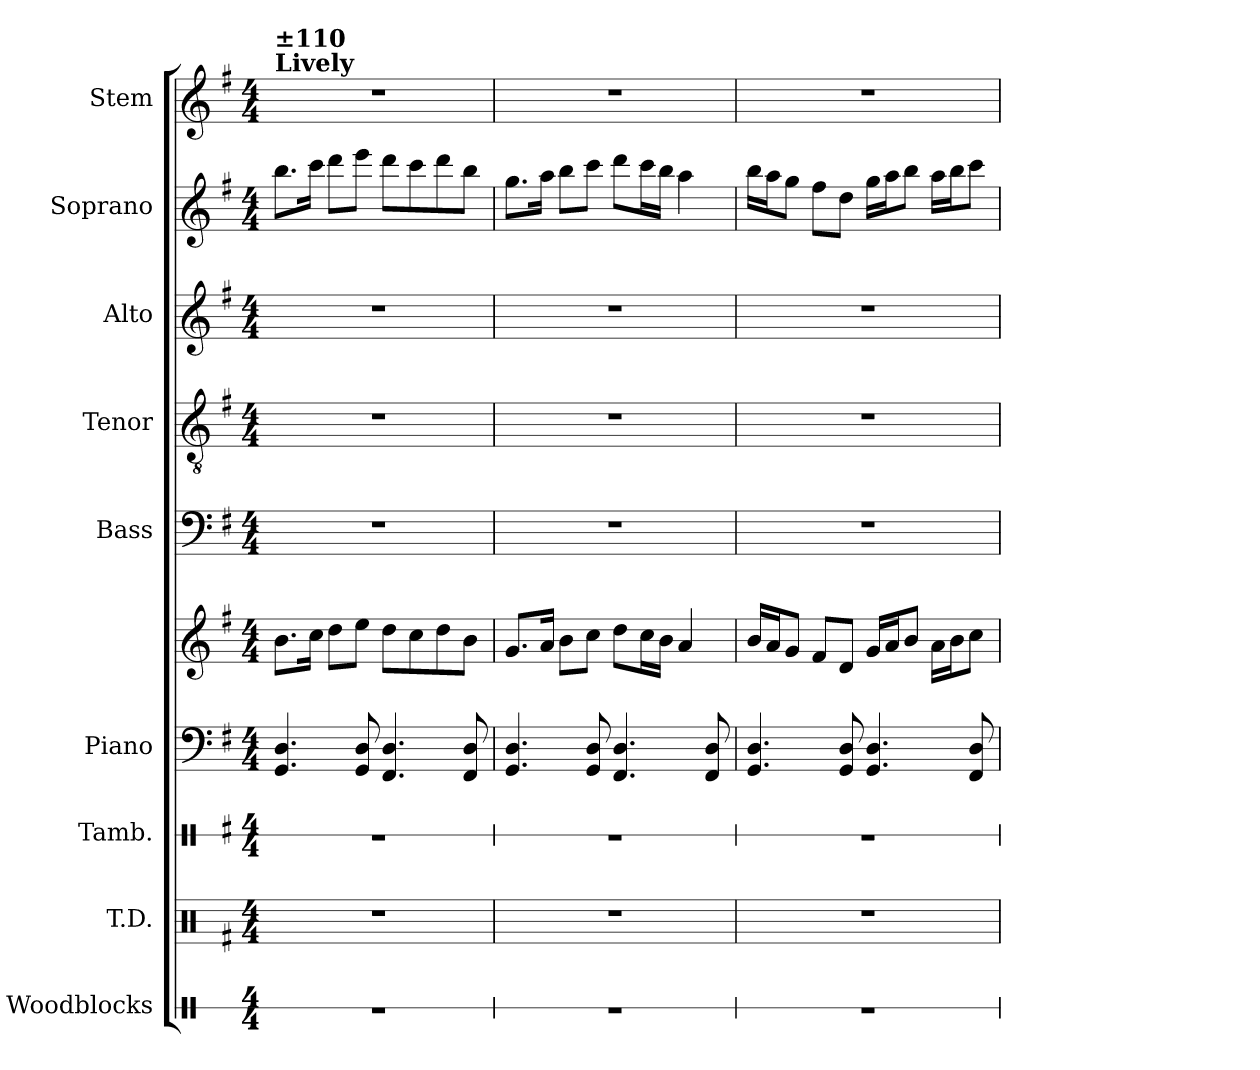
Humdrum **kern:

**kern	**kern	**kern	**kern	**kern	**kern	**kern	**kern	**kern	**kern
*part9	*part8	*part7	*part6	*part6	*part5	*part4	*part3	*part2	*part1
*staff10	*staff9	*staff8	*staff7	*staff6	*staff5	*staff4	*staff3	*staff2	*staff1
*I"Woodblocks	*I"T.D.	*I"Tamb.	*I"Piano	*	*I"Bass	*I"Tenor	*I"Alto	*I"Soprano	*I"Stem
*I'Wd. Bl.	*I'T.D.	*I'Tamb.	*I'Pno	*	*I'B	*I'T.	*I'A.	*I'S	*
*stria1	*	*stria1	*	*	*	*	*	*	*
*clefX	*clefX	*clefX	*clefF4	*clefG2	*clefF4	*clefGv2	*clefG2	*clefG2	*clefG2
*k[]	*k[f#]	*k[f#]	*k[f#]	*k[f#]	*k[f#]	*k[f#]	*k[f#]	*k[f#]	*k[f#]
*M4/4	*M4/4	*M4/4	*M4/4	*M4/4	*M4/4	*M4/4	*M4/4	*M4/4	*M4/4
=1	=1	=1	=1	=1	=1	=1	=1	=1	=1
!	!	!	!	!	!	!	!	!	!LO:TX:a:B:t=Lively
!	!	!	!	!	!	!	!	!	!LO:TX:a:B:t=±110
1r	1r	1r	4.GG/ 4.D/	8.b\L	1r	1r	1r	8.bb!\L	1r
.	.	.	.	16cc\Jk	.	.	.	16ccc!\Jk	.
.	.	.	.	8dd\L	.	.	.	8ddd!\L	.
.	.	.	8GG/ 8D/	8ee\J	.	.	.	8eee!\J	.
.	.	.	4.FF#/ 4.D/	8dd\L	.	.	.	8ddd!\L	.
.	.	.	.	8cc\	.	.	.	8ccc!\	.
.	.	.	.	8dd\	.	.	.	8ddd!\	.
.	.	.	8FF#/ 8D/	8b\J	.	.	.	8bb!\J	.
=2	=2	=2	=2	=2	=2	=2	=2	=2	=2
1r	1r	1r	4.GG/ 4.D/	8.g/L	1r	1r	1r	8.gg!\L	1r
.	.	.	.	16a/Jk	.	.	.	16aa!\Jk	.
.	.	.	.	8b\L	.	.	.	8bb!\L	.
.	.	.	8GG/ 8D/	8cc\J	.	.	.	8ccc!\J	.
.	.	.	4.FF#/ 4.D/	8dd\L	.	.	.	8ddd!\L	.
.	.	.	.	16cc\L	.	.	.	16ccc!\L	.
.	.	.	.	16b\JJ	.	.	.	16bb!\JJ	.
.	.	.	.	4a/	.	.	.	4aa!\	.
.	.	.	8FF#/ 8D/	.	.	.	.	.	.
=3	=3	=3	=3	=3	=3	=3	=3	=3	=3
1r	1r	1r	4.GG/ 4.D/	16b/LL	1r	1r	1r	16bb!\LL	1r
.	.	.	.	16a/J	.	.	.	16aa!\J	.
.	.	.	.	8g/J	.	.	.	8gg!\J	.
.	.	.	.	8f#/L	.	.	.	8ff#!\L	.
.	.	.	8GG/ 8D/	8d/J	.	.	.	8dd!\J	.
.	.	.	4.GG/ 4.D/	16g/LL	.	.	.	16gg!\LL	.
.	.	.	.	16a/J	.	.	.	16aa!\J	.
.	.	.	.	8b/J	.	.	.	8bb!\J	.
.	.	.	.	16a\LL	.	.	.	16aa!\LL	.
.	.	.	.	16b\J	.	.	.	16bb!\J	.
.	.	.	8FF#/ 8D/	8cc\J	.	.	.	8ccc!\J	.
=	=	=	=	=	=	=	=	=	=
*-	*-	*-	*-	*-	*-	*-	*-	*-	*-
